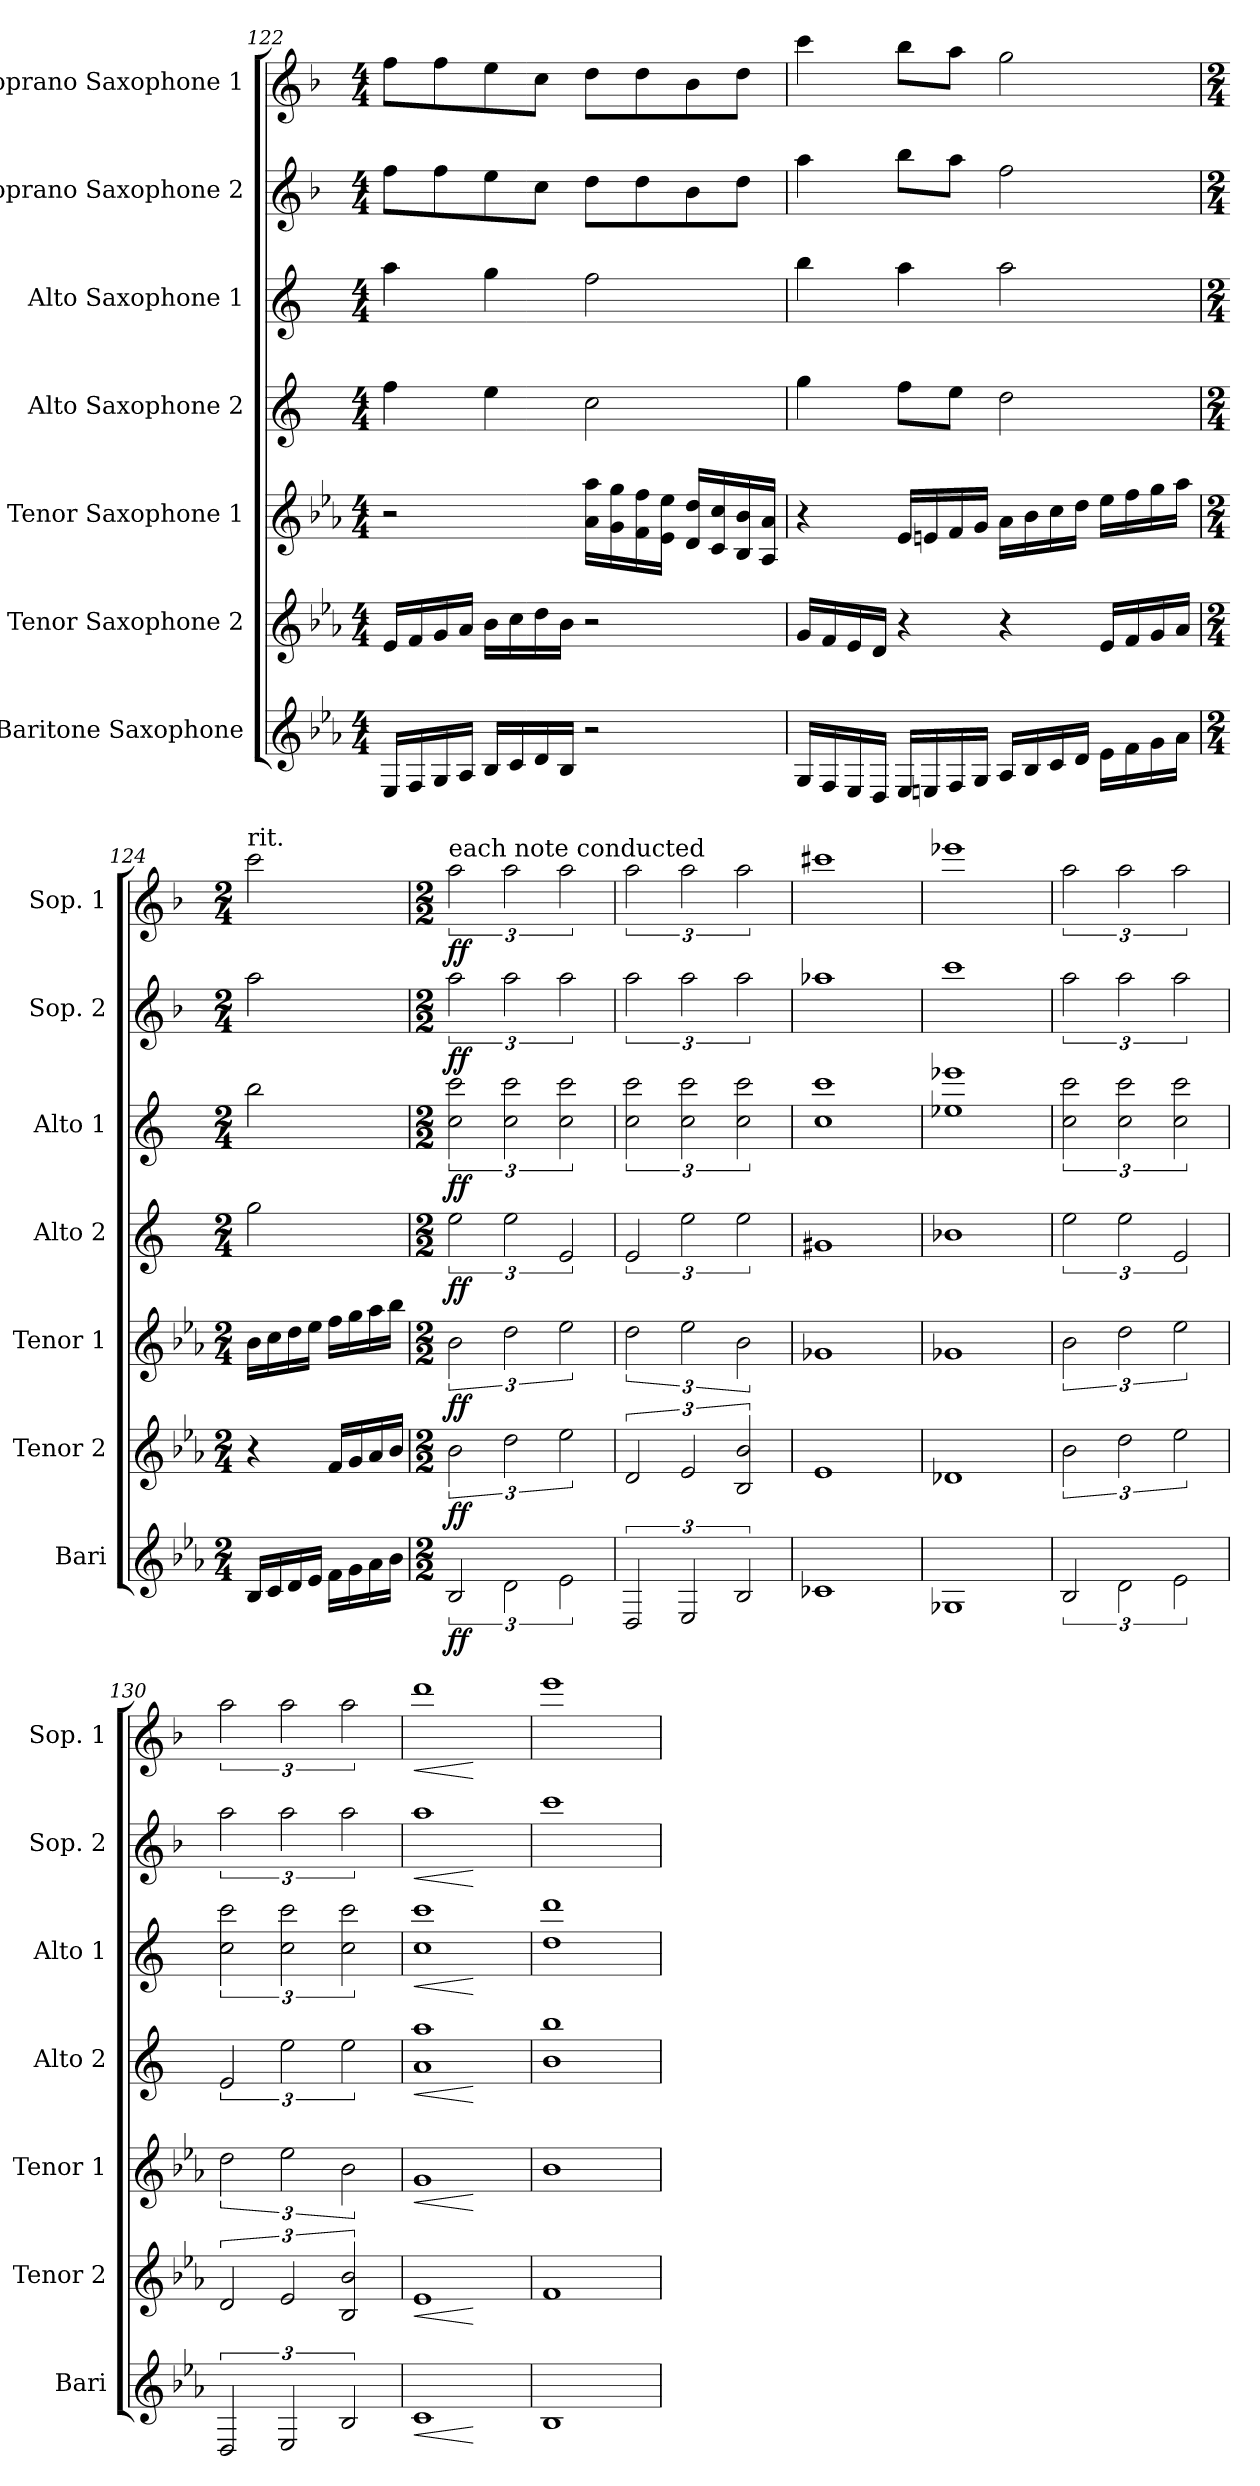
**kern	**dynam	**kern	**dynam	**kern	**dynam	**kern	**dynam	**kern	**dynam	**kern	**dynam	**kern	**dynam
*part7	*part7	*part6	*part6	*part5	*part5	*part4	*part4	*part3	*part3	*part2	*part2	*part1	*part1
*staff7	*staff7	*staff6	*staff6	*staff5	*staff5	*staff4	*staff4	*staff3	*staff3	*staff2	*staff2	*staff1	*staff1
*I"Baritone Saxophone	*	*I"Tenor Saxophone 2	*	*I"Tenor Saxophone 1	*	*I"Alto Saxophone 2	*	*I"Alto Saxophone 1	*	*I"Soprano Saxophone 2	*	*I"Soprano Saxophone 1	*
*I'Bari	*	*I'Tenor 2	*	*I'Tenor 1	*	*I'Alto 2	*	*I'Alto 1	*	*I'Sop. 2	*	*I'Sop. 1	*
!!LO:PB:g=z
*clefG2	*	*clefG2	*	*clefG2	*	*clefG2	*	*clefG2	*	*clefG2	*	*clefG2	*
*ITrd12c21	*	*ITrd8c14	*	*ITrd8c14	*	*ITrd5c9	*	*ITrd5c9	*	*ITrd1c2	*	*ITrd1c2	*
*k[b-e-a-]	*	*k[b-e-a-]	*	*k[b-e-a-]	*	*k[b-e-a-]	*	*k[b-e-a-]	*	*k[b-e-a-]	*	*k[b-e-a-]	*
*M4/4	*	*M4/4	*	*M4/4	*	*M4/4	*	*M4/4	*	*M4/4	*	*M4/4	*
=122	=122	=122	=122	=122	=122	=122	=122	=122	=122	=122	=122	=122	=122
16EE-/LL	.	16E-/LL	.	2r	.	4a-\	.	4cc\	.	8ee-\L	.	8ee-\L	.
16FF/	.	16F/	.	.	.	.	.	.	.	.	.	.	.
16GG/	.	16G/	.	.	.	.	.	.	.	8ee-\	.	8ee-\	.
16AA-/JJ	.	16A-/JJ	.	.	.	.	.	.	.	.	.	.	.
16BB-/LL	.	16B-\LL	.	.	.	4g\	.	4b-\	.	8dd\	.	8dd\	.
16C/	.	16c\	.	.	.	.	.	.	.	.	.	.	.
16D/	.	16d\	.	.	.	.	.	.	.	8b-\J	.	8b-\J	.
16BB-/JJ	.	16B-\JJ	.	.	.	.	.	.	.	.	.	.	.
2r	.	2r	.	16A-\ 16a-\LL	.	2e-\	.	2a-\	.	8cc\L	.	8cc\L	.
.	.	.	.	16G\ 16g\	.	.	.	.	.	.	.	.	.
.	.	.	.	16F\ 16f\	.	.	.	.	.	8cc\	.	8cc\	.
.	.	.	.	16E-\ 16e-\JJ	.	.	.	.	.	.	.	.	.
.	.	.	.	16D/ 16d/LL	.	.	.	.	.	8a-\	.	8a-\	.
.	.	.	.	16C/ 16c/	.	.	.	.	.	.	.	.	.
.	.	.	.	16BB-/ 16B-/	.	.	.	.	.	8cc\J	.	8cc\J	.
.	.	.	.	16AA-/ 16A-/JJ	.	.	.	.	.	.	.	.	.
=123	=123	=123	=123	=123	=123	=123	=123	=123	=123	=123	=123	=123	=123
16GG/LL	.	16G/LL	.	4r	.	4b-\	.	4dd\	.	4gg\	.	4bb-\	.
16FF/	.	16F/	.	.	.	.	.	.	.	.	.	.	.
16EE-/	.	16E-/	.	.	.	.	.	.	.	.	.	.	.
16DD/JJ	.	16D/JJ	.	.	.	.	.	.	.	.	.	.	.
16EE-/LL	.	4r	.	16E-/LL	.	8a-\L	.	4cc\	.	8aa-\L	.	8aa-\L	.
16EEn/	.	.	.	16En/	.	.	.	.	.	.	.	.	.
16FF/	.	.	.	16F/	.	8g\J	.	.	.	8gg\J	.	8gg\J	.
16GG/JJ	.	.	.	16G/JJ	.	.	.	.	.	.	.	.	.
16AA-/LL	.	4r	.	16A-\LL	.	2f\	.	2cc\	.	2ee-\	.	2ff\	.
16BB-/	.	.	.	16B-\	.	.	.	.	.	.	.	.	.
16C/	.	.	.	16c\	.	.	.	.	.	.	.	.	.
16D/JJ	.	.	.	16d\JJ	.	.	.	.	.	.	.	.	.
16E-\LL	.	16E-/LL	.	16e-\LL	.	.	.	.	.	.	.	.	.
16F\	.	16F/	.	16f\	.	.	.	.	.	.	.	.	.
16G\	.	16G/	.	16g\	.	.	.	.	.	.	.	.	.
16A-\JJ	.	16A-/JJ	.	16a-\JJ	.	.	.	.	.	.	.	.	.
!!LO:PB:g=z
=124	=124	=124	=124	=124	=124	=124	=124	=124	=124	=124	=124	=124	=124
*M2/4	*	*M2/4	*	*M2/4	*	*M2/4	*	*M2/4	*	*M2/4	*	*M2/4	*
!	!	!	!	!	!	!	!	!	!	!	!	!LO:TX:a:t=rit.	!
16BB-/LL	.	4r	.	16B-\LL	.	2b-Z\	.	2ddZ\	.	2ggZ\	.	2bb-Z\	.
16C/	.	.	.	16c\	.	.	.	.	.	.	.	.	.
16D/	.	.	.	16d\	.	.	.	.	.	.	.	.	.
16E-/JJ	.	.	.	16e-\JJ	.	.	.	.	.	.	.	.	.
16F\LL	.	16F/LL	.	16f\LL	.	.	.	.	.	.	.	.	.
16G\	.	16G/	.	16g\	.	.	.	.	.	.	.	.	.
16A-\	.	16A-/	.	16a-\	.	.	.	.	.	.	.	.	.
16B-Z\JJ	.	16B-Z/JJ	.	16b-Z\JJ	.	.	.	.	.	.	.	.	.
=125	=125	=125	=125	=125	=125	=125	=125	=125	=125	=125	=125	=125	=125
!!LO:REH:place=s1:a:B:fs=14:t=N
*M2/2	*	*M2/2	*	*M2/2	*	*M2/2	*	*M2/2	*	*M2/2	*	*M2/2	*
*	*	*	*	*	*	*	*	*	*	*	*	*MM168	*
!	!	!	!	!	!	!	!	!	!	!	!	!LO:TX:a:t=each note conducted	!
!	!LO:DY:b	!	!LO:DY:b	!	!LO:DY:b	!	!LO:DY:b	!	!LO:DY:b	!	!LO:DY:b	!	!LO:DY:b
3BB-/	ff	3B-\	ff	3B-\	ff	3g\	ff	3e-\ 3ee-\	ff	3gg\	ff	3gg\	ff
3D\	.	3d\	.	3d\	.	3g\	.	3e-\ 3ee-\	.	3gg\	.	3gg\	.
3E-\	.	3e-\	.	3e-\	.	3G/	.	3e-\ 3ee-\	.	3gg\	.	3gg\	.
=126	=126	=126	=126	=126	=126	=126	=126	=126	=126	=126	=126	=126	=126
3DD/	.	3D/	.	3d\	.	3G/	.	3e-\ 3ee-\	.	3gg\	.	3gg\	.
3EE-/	.	3E-/	.	3e-\	.	3g\	.	3e-\ 3ee-\	.	3gg\	.	3gg\	.
3BB-/	.	3BB-/ 3B-/	.	3B-\	.	3g\	.	3e-\ 3ee-\	.	3gg\	.	3gg\	.
=127	=127	=127	=127	=127	=127	=127	=127	=127	=127	=127	=127	=127	=127
1C-X	.	1E-	.	1G-X	.	1Bn	.	1e- 1ee-	.	1gg-X	.	1bbn	.
=128	=128	=128	=128	=128	=128	=128	=128	=128	=128	=128	=128	=128	=128
1GG-X	.	1D-X	.	1G-X	.	1d-X	.	1g-X 1gg-X	.	1bb-	.	1ddd-X	.
=129	=129	=129	=129	=129	=129	=129	=129	=129	=129	=129	=129	=129	=129
3BB-/	.	3B-\	.	3B-\	.	3g\	.	3e-\ 3ee-\	.	3gg\	.	3gg\	.
3D\	.	3d\	.	3d\	.	3g\	.	3e-\ 3ee-\	.	3gg\	.	3gg\	.
3E-\	.	3e-\	.	3e-\	.	3G/	.	3e-\ 3ee-\	.	3gg\	.	3gg\	.
=130	=130	=130	=130	=130	=130	=130	=130	=130	=130	=130	=130	=130	=130
3DD/	.	3D/	.	3d\	.	3G/	.	3e-\ 3ee-\	.	3gg\	.	3gg\	.
3EE-/	.	3E-/	.	3e-\	.	3g\	.	3e-\ 3ee-\	.	3gg\	.	3gg\	.
3BB-/	.	3BB-/ 3B-/	.	3B-\	.	3g\	.	3e-\ 3ee-\	.	3gg\	.	3gg\	.
=131	=131	=131	=131	=131	=131	=131	=131	=131	=131	=131	=131	=131	=131
!	!LO:HP:b	!	!LO:HP:b	!	!LO:HP:b	!	!LO:HP:b	!	!LO:HP:b	!	!LO:HP:b	!	!LO:HP:b
1C	<	1E-	<	1G	<	1c 1cc	<	1e- 1ee-	<	1gg	<	1ccc	<
.	[	.	[	.	[	.	[	.	[	.	[	.	[
!!LO:PB:g=z
=132	=132	=132	=132	=132	=132	=132	=132	=132	=132	=132	=132	=132	=132
1BB-	.	1F	.	1B-	.	1d 1dd	.	1f 1ff	.	1bb-	.	1ddd	.
=	=	=	=	=	=	=	=	=	=	=	=	=	=
*-	*-	*-	*-	*-	*-	*-	*-	*-	*-	*-	*-	*-	*-
